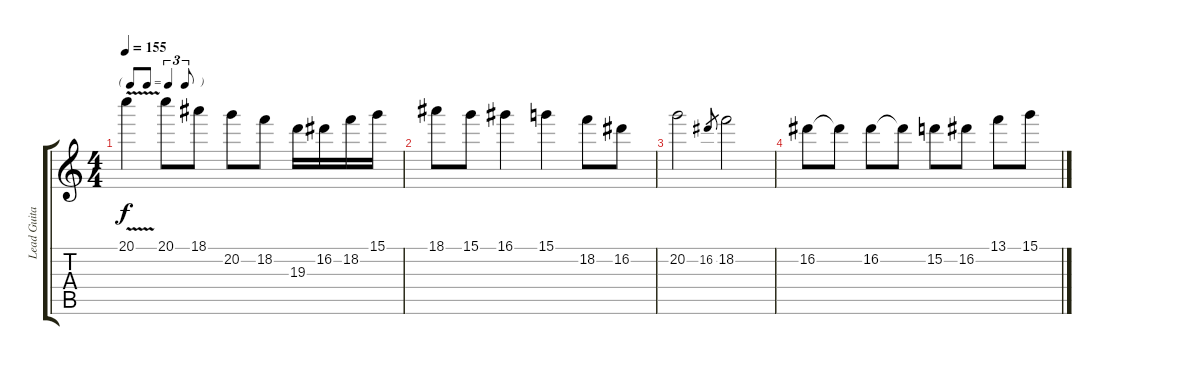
\track ("Lead Guitar" "Lead Guita") {instrument electricguitarjazz}
\staff {score tabs}
\tuning (E4 B3 G3 D3 A2 E2) {hide}
\ts (4 4)
\tf triplet8th
\tempo 155
\clef g2
\ks c
20.1{v}.4{dy f} 20.1.8 18.1.8 20.2.8 18.2.8 19.3.16 16.2.16 18.2.16 15.1.16 |
18.1.8 15.1.8 16.1.4 15.1.4 18.2.8 16.2.8 |
20.2.2 16.2.8{gr} 18.2.2 |
16.2.8 16.2{t}.8 16.2.8 16.2{t}.8 15.2.8 16.2.8 13.1.8 15.1.8
